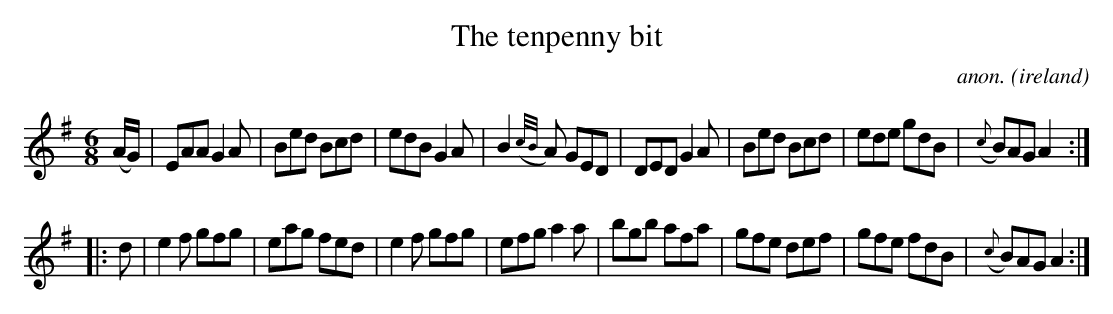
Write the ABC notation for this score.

X:1
T:The tenpenny bit
O:ireland
C:anon.
M:6/8
L:1/8
K:Ador
(A/G/)|EAA G2A|Bed Bcd|edB G2A|B2({c/B/}A) GED|DED G2A|Bed Bcd|ede gdB|({c}B)AG A2:|
|:d|e2f gfg|eag fed|e2f gfg|efg a2a|bgb afa|gfe def|gfe fdB|({c}B)AG A2:|
